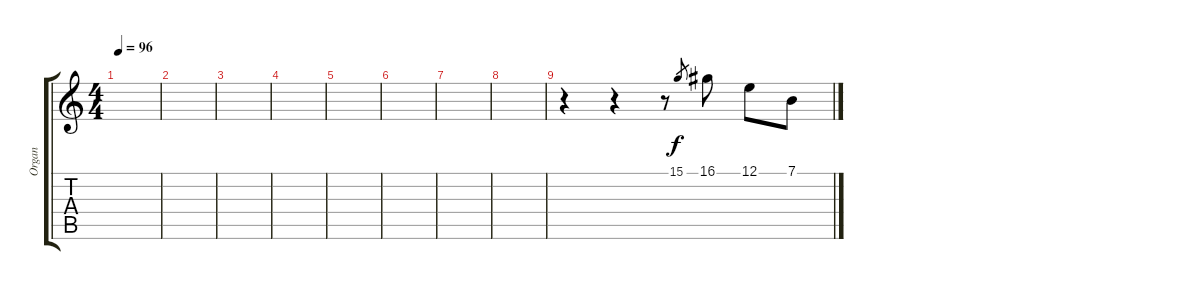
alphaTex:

\track ("Organ" "Organ") {instrument percussiveorgan}
\staff {score tabs}
\tuning (E4 B3 G3 D3 A2 E2) {hide}
\ts (4 4)
\tempo 96
\clef g2
\ks c
|
|
|
|
|
|
|
|
r.4 r.4 r.8 15.1.8{gr} 16.1.8 12.1.8 7.1.8
